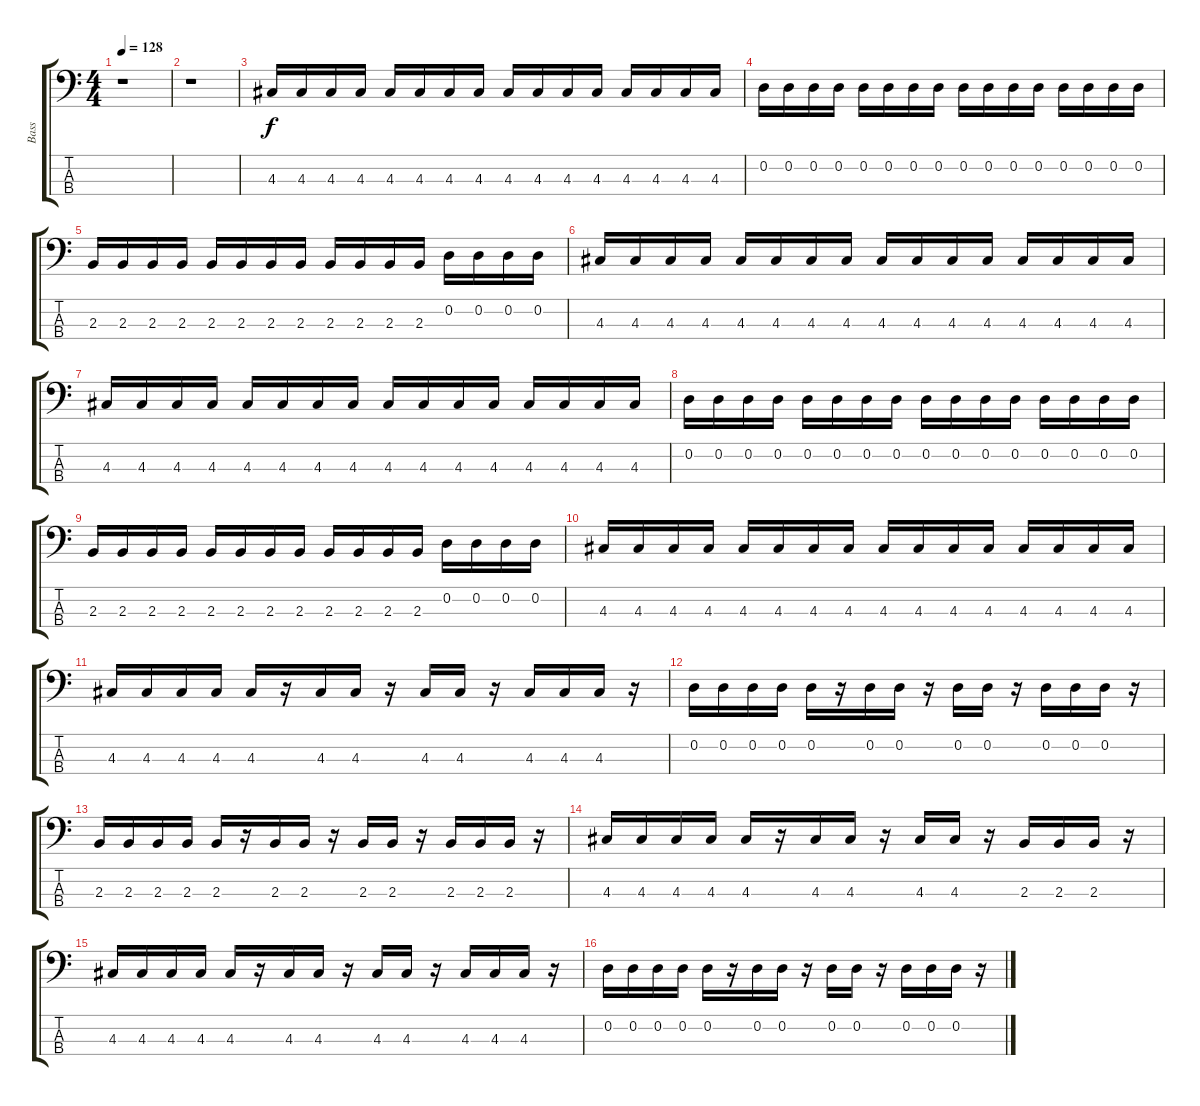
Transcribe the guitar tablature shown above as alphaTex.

\track ("Bass" "Bass") {instrument synthbass1}
\staff {score tabs}
\tuning (G2 D2 A1 E1) {hide}
\ts (4 4)
\tempo 128
\clef f4
\ks c
r.1{dy f} |
r.1 |
4.3.16{instrument synthbass1} 4.3.16 4.3.16 4.3.16 4.3.16 4.3.16 4.3.16 4.3.16 4.3.16 4.3.16 4.3.16 4.3.16 4.3.16 4.3.16 4.3.16 4.3.16 |
0.2.16{instrument synthbass1} 0.2.16 0.2.16 0.2.16 0.2.16 0.2.16 0.2.16 0.2.16 0.2.16 0.2.16 0.2.16 0.2.16 0.2.16 0.2.16 0.2.16 0.2.16 |
2.3.16 2.3.16 2.3.16 2.3.16 2.3.16 2.3.16 2.3.16 2.3.16 2.3.16 2.3.16 2.3.16 2.3.16 0.2.16 0.2.16 0.2.16 0.2.16 |
4.3.16 4.3.16 4.3.16 4.3.16 4.3.16 4.3.16 4.3.16 4.3.16 4.3.16 4.3.16 4.3.16 4.3.16 4.3.16 4.3.16 4.3.16 4.3.16 |
4.3.16{instrument synthbass1} 4.3.16 4.3.16 4.3.16 4.3.16 4.3.16 4.3.16 4.3.16 4.3.16 4.3.16 4.3.16 4.3.16 4.3.16 4.3.16 4.3.16 4.3.16 |
0.2.16{instrument synthbass1} 0.2.16 0.2.16 0.2.16 0.2.16 0.2.16 0.2.16 0.2.16 0.2.16 0.2.16 0.2.16 0.2.16 0.2.16 0.2.16 0.2.16 0.2.16 |
2.3.16 2.3.16 2.3.16 2.3.16 2.3.16 2.3.16 2.3.16 2.3.16 2.3.16 2.3.16 2.3.16 2.3.16 0.2.16 0.2.16 0.2.16 0.2.16 |
4.3.16 4.3.16 4.3.16 4.3.16 4.3.16 4.3.16 4.3.16 4.3.16 4.3.16 4.3.16 4.3.16 4.3.16 4.3.16 4.3.16 4.3.16 4.3.16 |
4.3.16{instrument synthbass1} 4.3.16 4.3.16 4.3.16 4.3.16 r.16 4.3.16 4.3.16 r.16 4.3.16 4.3.16 r.16 4.3.16 4.3.16 4.3.16 r.16 |
0.2.16{instrument synthbass1} 0.2.16 0.2.16 0.2.16 0.2.16 r.16 0.2.16 0.2.16 r.16 0.2.16 0.2.16 r.16 0.2.16 0.2.16 0.2.16 r.16 |
2.3.16 2.3.16 2.3.16 2.3.16 2.3.16 r.16 2.3.16 2.3.16 r.16 2.3.16 2.3.16 r.16 2.3.16 2.3.16 2.3.16 r.16 |
4.3.16 4.3.16 4.3.16 4.3.16 4.3.16 r.16 4.3.16 4.3.16 r.16 4.3.16 4.3.16 r.16 2.3.16 2.3.16 2.3.16 r.16 |
4.3.16{instrument synthbass1} 4.3.16 4.3.16 4.3.16 4.3.16 r.16 4.3.16 4.3.16 r.16 4.3.16 4.3.16 r.16 4.3.16 4.3.16 4.3.16 r.16 |
0.2.16{instrument synthbass1} 0.2.16 0.2.16 0.2.16 0.2.16 r.16 0.2.16 0.2.16 r.16 0.2.16 0.2.16 r.16 0.2.16 0.2.16 0.2.16 r.16
